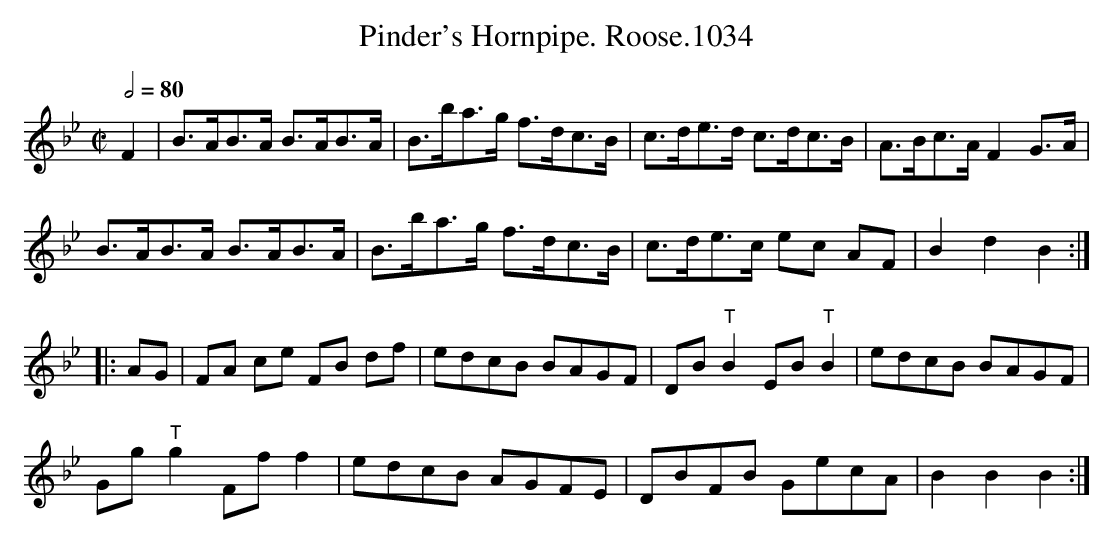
X:1
T:Pinder's Hornpipe. Roose.1034
M:C|
L:1/8
Q:1/2=80
K:Bb
F2|B>AB>A B>AB>A|B>ba>g f>dc>B|c>de>d c>dc>B|A>Bc>A F2 G>A|
B>AB>A B>AB>A|B>ba>g f>dc>B|c>de>c ec AF|B2d2B2:|
|:AG|FA ce FB df|edcB BAGF|DB"T"B2 EB "T"B2|edcB BAGF|
Gg "T"g2 Ff f2|edcB AGFE|DBFB GecA|B2B2B2:|
